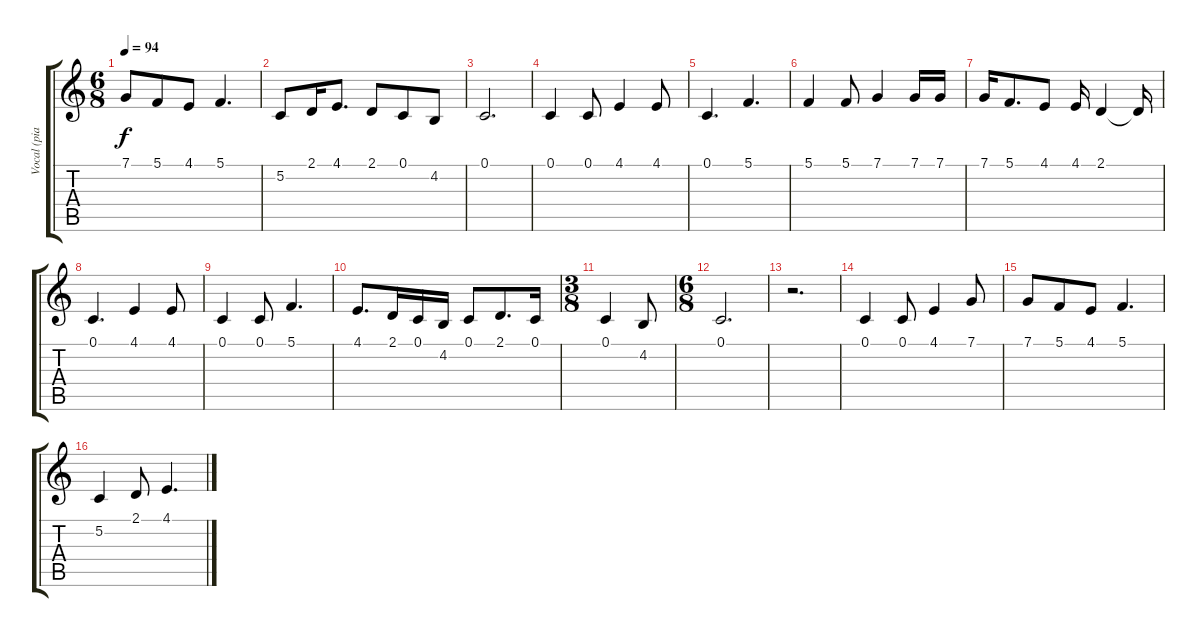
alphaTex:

\track ("Vocal (piano)" "Vocal (pia") {instrument acousticgrandpiano}
\staff {score tabs}
\tuning (C4 G3 Eb3 Bb2 F2 C2) {hide}
\ts (6 8)
\tempo 94
\clef g2
\ks c
7.1.8{dy f} 5.1.8 4.1.8 5.1.4{d} |
5.2.8 2.1.16 4.1.8{d} 2.1.8 0.1.8 4.2.8 |
0.1.2{d} |
0.1.4 0.1.8 4.1.4 4.1.8 |
0.1.4{d} 5.1.4{d} |
5.1.4 5.1.8 7.1.4 7.1.16 7.1.16 |
7.1.16 5.1.8{d} 4.1.8 4.1.16 2.1.4 2.1{t}.16 |
0.1.4{d} 4.1.4 4.1.8 |
0.1.4 0.1.8 5.1.4{d} |
4.1.8{d} 2.1.16 0.1.16 4.2.16 0.1.8 2.1.8{d} 0.1.16 |
\ts (3 8)
0.1.4 4.2.8 |
\ts (6 8)
0.1.2{d} |
r.2{d} |
0.1.4 0.1.8 4.1.4 7.1.8 |
7.1.8 5.1.8 4.1.8 5.1.4{d} |
5.2.4 2.1.8 4.1.4{d}
